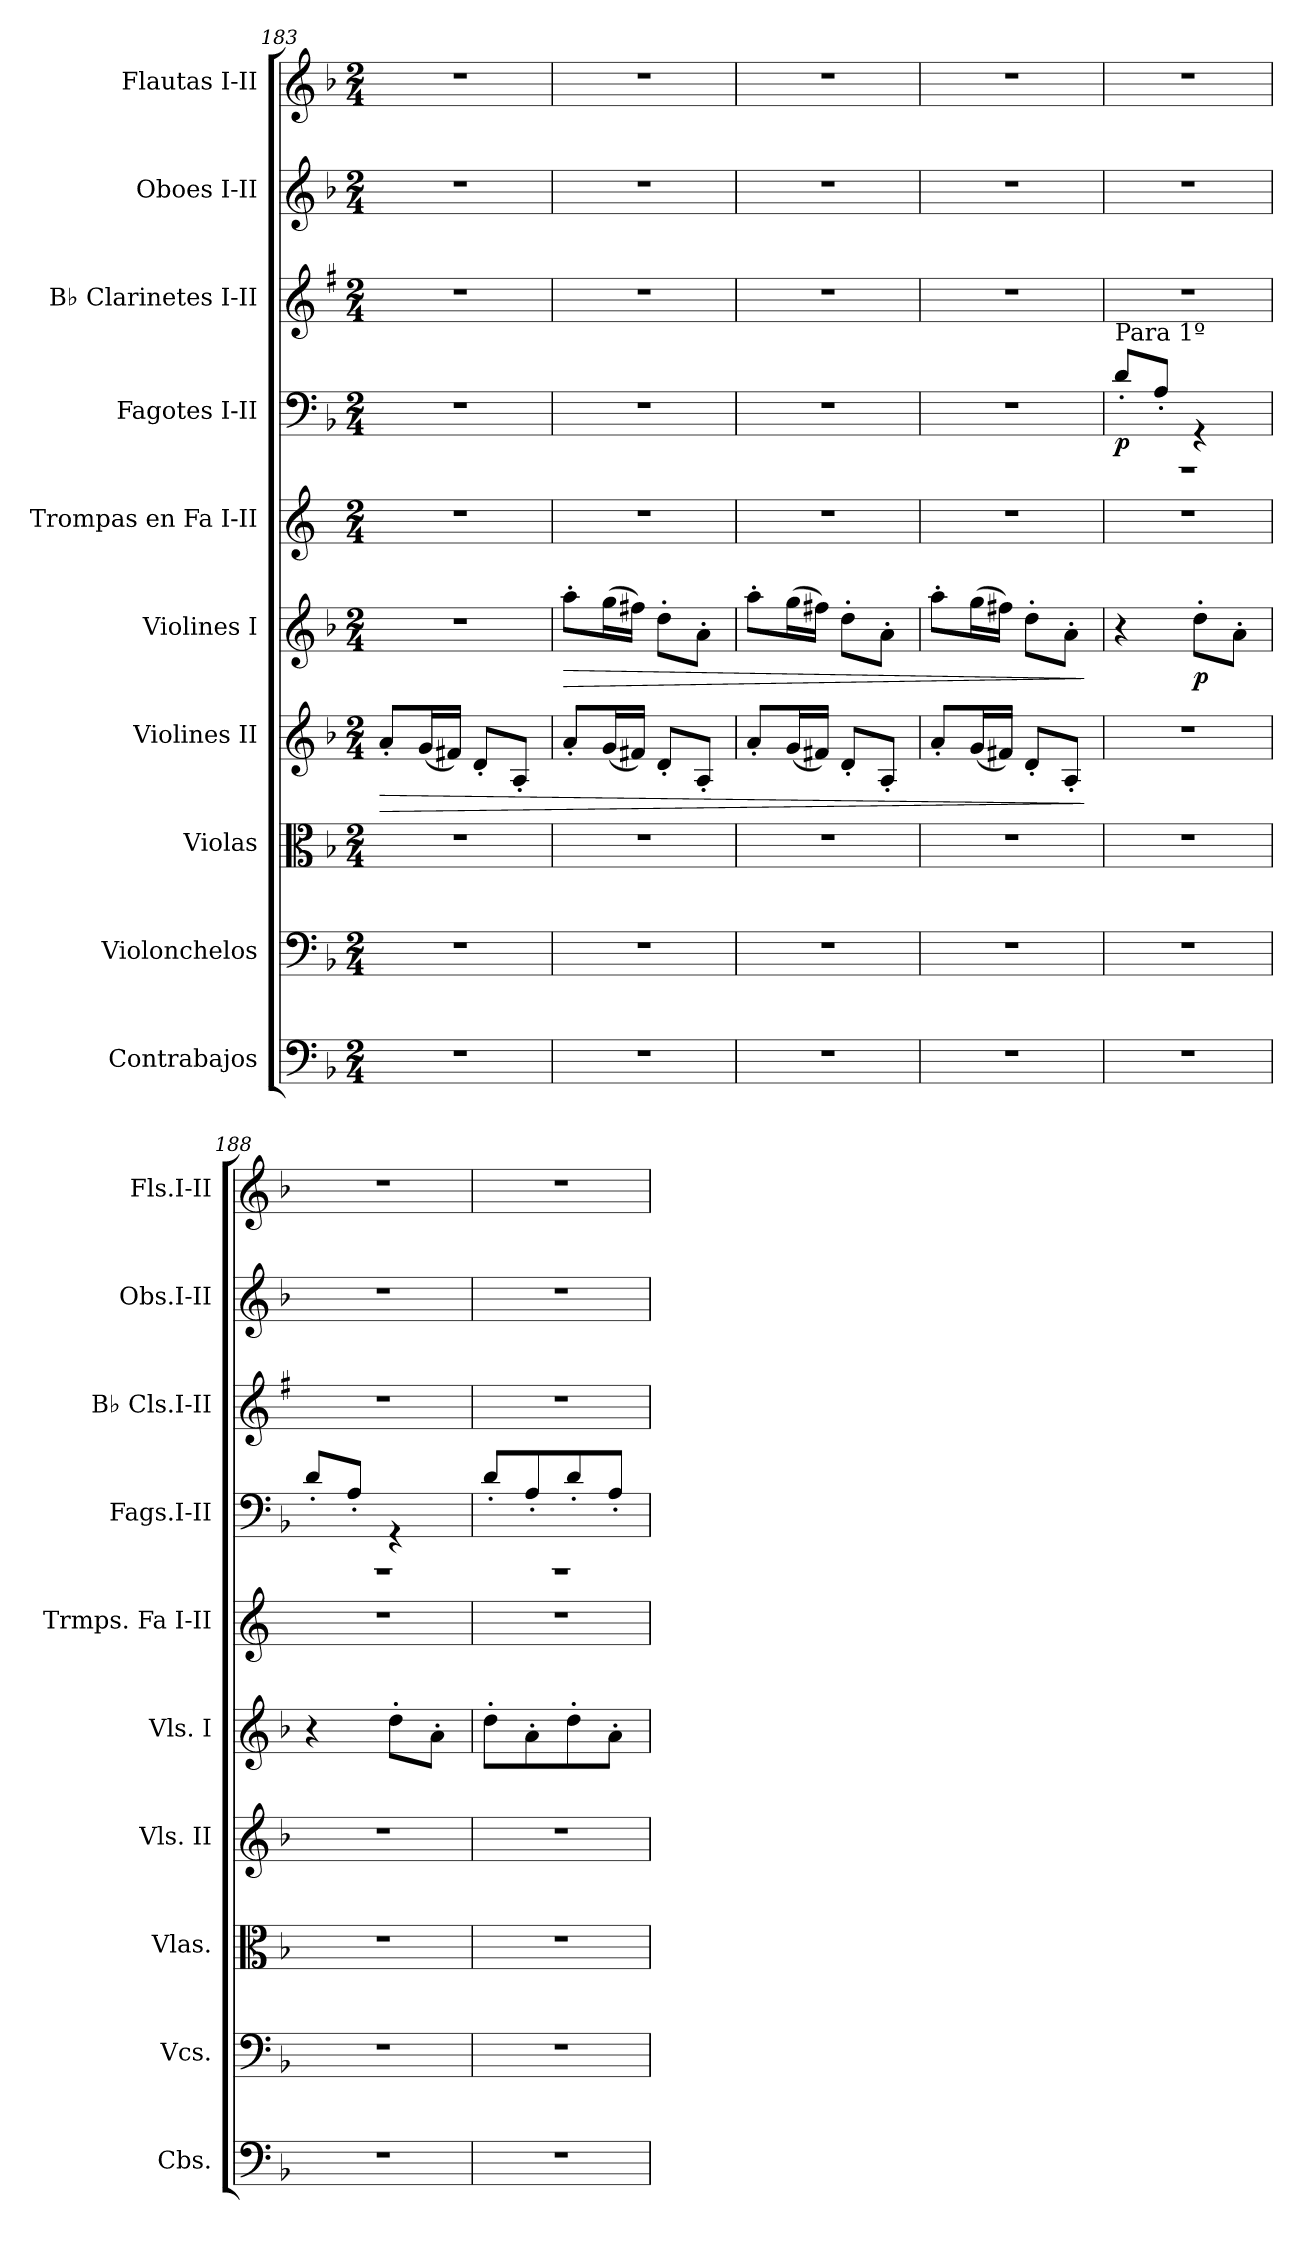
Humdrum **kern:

**kern	**kern	**kern	**kern	**dynam	**kern	**dynam	**kern	**kern	**dynam	**kern	**kern	**kern
*part10	*part9	*part8	*part7	*part7	*part6	*part6	*part5	*part4	*part4	*part3	*part2	*part1
*staff10	*staff9	*staff8	*staff7	*staff7	*staff6	*staff6	*staff5	*staff4	*staff4	*staff3	*staff2	*staff1
*I"Contrabajos	*I"Violonchelos	*I"Violas	*I"Violines II	*	*I"Violines I	*	*I"Trompas en Fa I-II	*I"Fagotes I-II	*	*I"B♭ Clarinetes I-II	*I"Oboes I-II	*I"Flautas I-II
*I'Cbs.	*I'Vcs.	*I'Vlas.	*I'Vls. II	*	*I'Vls. I	*	*I'Trmps. Fa I-II	*I'Fags.I-II	*	*I'B♭ Cls.I-II	*I'Obs.I-II	*I'Fls.I-II
*clefF4	*clefF4	*clefC3	*clefG2	*	*clefG2	*	*clefG2	*clefF4	*	*clefG2	*clefG2	*clefG2
*ITrd7c12	*	*	*	*	*	*	*ITrd4c7	*	*	*ITrd1c2	*	*
*k[b-]	*k[b-]	*k[b-]	*k[b-]	*	*k[b-]	*	*k[b-]	*k[b-]	*	*k[b-]	*k[b-]	*k[b-]
*M2/4	*M2/4	*M2/4	*M2/4	*	*M2/4	*	*M2/4	*M2/4	*	*M2/4	*M2/4	*M2/4
=183	=183	=183	=183	=183	=183	=183	=183	=183	=183	=183	=183	=183
!	!	!	!	!LO:HP:b	!	!	!	!	!	!	!	!
2r	2r	2r	8a'/L	>	2r	.	2r	2r	.	2r	2r	2r
.	.	.	(16g/L	.	.	.	.	.	.	.	.	.
.	.	.	16f#X/JJ)	.	.	.	.	.	.	.	.	.
.	.	.	8d'/L	.	.	.	.	.	.	.	.	.
.	.	.	8A'/J	.	.	.	.	.	.	.	.	.
=184	=184	=184	=184	=184	=184	=184	=184	=184	=184	=184	=184	=184
!	!	!	!	!	!	!LO:HP:b	!	!	!	!	!	!
2r	2r	2r	8a'/L	.	8aa'\L	>	2r	2r	.	2r	2r	2r
.	.	.	(16g/L	.	(16gg\L	.	.	.	.	.	.	.
.	.	.	16f#X/JJ)	.	16ff#X\JJ)	.	.	.	.	.	.	.
.	.	.	8d'/L	.	8dd'\L	.	.	.	.	.	.	.
.	.	.	8A'/J	.	8a'\J	.	.	.	.	.	.	.
=185	=185	=185	=185	=185	=185	=185	=185	=185	=185	=185	=185	=185
2r	2r	2r	8a'/L	.	8aa'\L	.	2r	2r	.	2r	2r	2r
.	.	.	(16g/L	.	(16gg\L	.	.	.	.	.	.	.
.	.	.	16f#X/JJ)	.	16ff#X\JJ)	.	.	.	.	.	.	.
.	.	.	8d'/L	.	8dd'\L	.	.	.	.	.	.	.
.	.	.	8A'/J	.	8a'\J	.	.	.	.	.	.	.
=186	=186	=186	=186	=186	=186	=186	=186	=186	=186	=186	=186	=186
2r	2r	2r	8a'/L	.	8aa'\L	.	2r	2r	.	2r	2r	2r
.	.	.	(16g/L	.	(16gg\L	.	.	.	.	.	.	.
.	.	.	16f#X/JJ)	.	16ff#X\JJ)	.	.	.	.	.	.	.
.	.	.	8d'/L	.	8dd'\L	.	.	.	.	.	.	.
.	.	.	8A'/J	.	8a'\J	.	.	.	.	.	.	.
.	.	.	.	]	.	]	.	.	.	.	.	.
!!LO:PB:g=z
=187	=187	=187	=187	=187	=187	=187	=187	=187	=187	=187	=187	=187
*	*	*	*	*	*	*	*	*^	*	*	*	*
!	!	!	!	!	!	!	!	!LO:TX:a:t=Para 1º	!	!	!	!	!
!	!	!	!	!	!	!	!	!	!	!LO:DY:b	!	!	!
2r	2r	2r	2r	.	4r	.	2r	2rAAA	8d'/L	p	2r	2r	2r
.	.	.	.	.	.	.	.	.	8A'/J	.	.	.	.
!	!	!	!	!	!	!LO:DY:b	!	!	!	!	!	!	!
.	.	.	.	.	8dd'\L	p	.	.	4r	.	.	.	.
.	.	.	.	.	8a'\J	.	.	.	.	.	.	.	.
=188	=188	=188	=188	=188	=188	=188	=188	=188	=188	=188	=188	=188	=188
2r	2r	2r	2r	.	4r	.	2r	2rAAA	8d'/L	.	2r	2r	2r
.	.	.	.	.	.	.	.	.	8A'/J	.	.	.	.
.	.	.	.	.	8dd'\L	.	.	.	4r	.	.	.	.
.	.	.	.	.	8a'\J	.	.	.	.	.	.	.	.
=189	=189	=189	=189	=189	=189	=189	=189	=189	=189	=189	=189	=189	=189
2r	2r	2r	2r	.	8dd'\L	.	2r	2rAAA	8d'/L	.	2r	2r	2r
.	.	.	.	.	8a'\	.	.	.	8A'/	.	.	.	.
.	.	.	.	.	8dd'\	.	.	.	8d'/	.	.	.	.
.	.	.	.	.	8a'\J	.	.	.	8A'/J	.	.	.	.
*	*	*	*	*	*	*	*	*v	*v	*	*	*	*
=	=	=	=	=	=	=	=	=	=	=	=	=
*-	*-	*-	*-	*-	*-	*-	*-	*-	*-	*-	*-	*-
